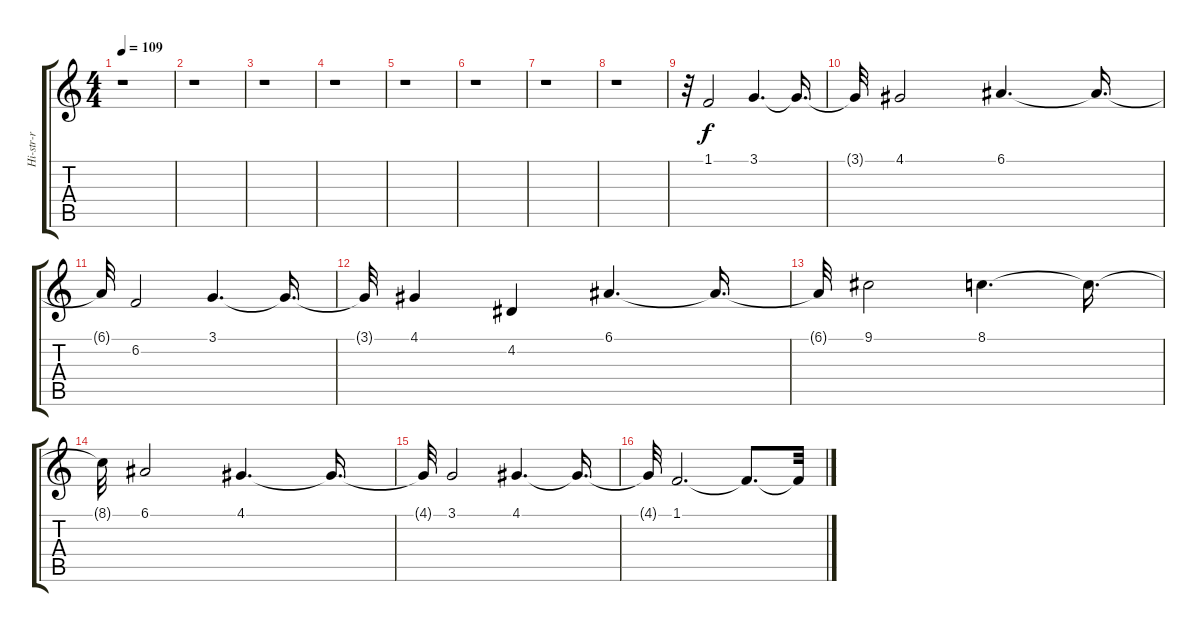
\track ("Hi-str-r" "Hi-str-r") {instrument stringensemble2}
\staff {score tabs}
\tuning (E4 B3 G3 D3 A2 E2) {hide}
\ts (4 4)
\tempo 109
\clef g2
\ks c
r.1{dy f} |
r.1 |
r.1 |
r.1 |
r.1 |
r.1 |
r.1 |
r.1 |
r.32 1.1.2{volume 13} 3.1.4{d} 3.1{t}.16{d} |
3.1{t}.32 4.1.2 6.1.4{d} 6.1{t}.16{d} |
6.1{t}.32 6.2.2 3.1.4{d} 3.1{t}.16{d} |
3.1{t}.32 4.1.4 4.2.4 6.1.4{d} 6.1{t}.16{d} |
6.1{t}.32 9.1.2 8.1.4{d} 8.1{t}.16{d} |
8.1{t}.32 6.1.2 4.1.4{d} 4.1{t}.16{d} |
4.1{t}.32 3.1.2 4.1.4{d} 4.1{t}.16{d} |
4.1{t}.32 1.1.2{d} 1.1{t}.8{d} 1.1{t}.32
